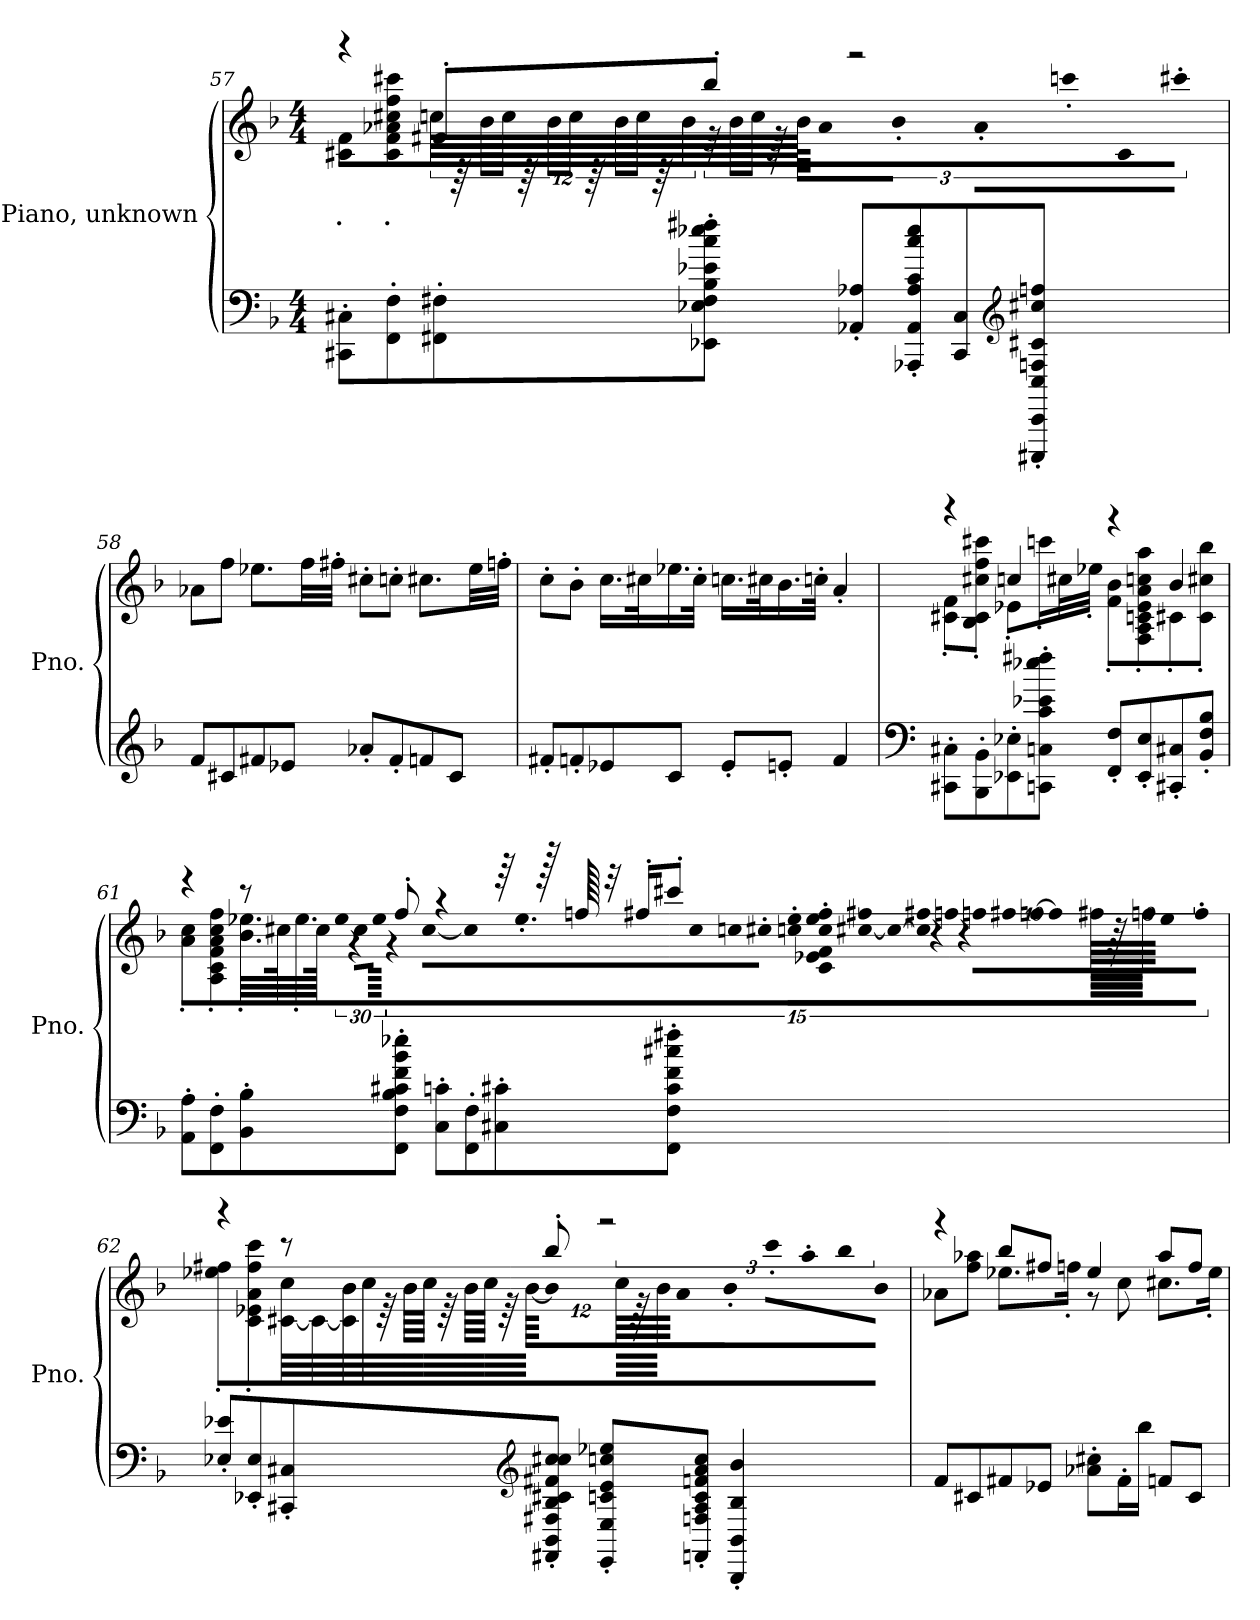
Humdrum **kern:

**kern	**kern
*part1	*part1
*staff2	*staff1
*I"Piano, unknown	*
*I'Pno.	*
!!LO:LB:g=z
*clefF4	*clefG2
*k[b-]	*k[b-]
*M4/4	*M4/4
=57	=57
*	*^
8CC#X\' 8C#X\'L	4r	8c#X\' 8f\'L
8FF\' 8F\'	.	8c#\' 8f\' 8a-X\' 8cc#X\' 8ff\' 8ccc#X\'
8FF#X\' 8F#X\'	8f#X'/L	96ccn\Jkkk
.	.	96r
.	.	96b-\LLLL
.	.	96cc\JJJJ
.	.	96r
.	.	96b-\LLLL
.	.	96cc\JJJJ
.	.	96r
.	.	96b-\LLLL
.	.	96cc\JJJJ
.	.	96r
.	.	96b-\
8EE-X\' 8E-X\' 8F#\' 8B-\' 8e-X\' 8cc\' 8ee-X\' 8ff#X\'J	8bb-'/J	48r
.	.	96b-\LLLL
.	.	96cc\JJJJ
.	.	96r
.	.	96b-\KLLL
.	.	32a-\
.	.	32b-'\JJJ
8AA-X/' 8A-X/'L	2r	8a-'\L
8AAA-X/' 8AA-/' 8A-/' 8c/' 8cc/' 8ee-/'	.	8cccn'\
8CC#/ 8C#/	.	8c#\
*clefG2	*	*
8CCC#X/' 8CC#/' 8C#/' 8Fn/' 8c#X/' 8cc#X/' 8ffn/'J	.	8ccc#X'\J
*	*v	*v
!!LO:LB:g=z
=58	=58
8f/L	8a-X\L
8c#X/	8ff\J
8f#X/	8.ee-X\L
8e-X/J	.
.	32ff\LL
.	32ff#X'\JJJ
8a-X'/L	8cc#X'\L
8f#'/	8ccn'\J
8fn/	8.cc#X\L
8c#/J	.
.	32ee-\LL
.	32ffn'\JJJ
=59	=59
8f#X'/L	8cc'\L
8fn'/	8b-'\J
8e-X/	16.cc\LL
.	32cc#X\K
8c/J	16.ee-X\
.	32cc#'\JJk
8e-'/L	16.ccn\LL
.	32cc#X\K
8en'/J	16.b-\
.	32ccn'\JJk
4f/	4a'/
!!LO:LB:g=z
=60	=60
*clefF4	*
*	*^
8CC#X\' 8C#X\'L	4r	8c#X\' 8f\'L
8BBB-\' 8BB-\'	.	8B-\' 8c#\' 8cc#X\' 8ff\' 8ccc#X\'J
8EE-X\' 8E-X\'	4ccn/	8e-X'\L
8CCn\' 8Cn\' 8c\' 8e-X\' 8ee-X\' 8ff#X\'J	.	16cccn'\L
.	.	32cc#X\L
.	.	32ee-X'\JJJ
8FF/' 8F/'L	4r	8f\' 8b-\'L
8EE-/' 8E-/'	.	8F\' 8A\' 8cn\' 8e-\' 8a\' 8ccn\' 8aa\'
8CC#X/' 8C#X/'	4b-/	8c#X'\
8BB-/' 8F/' 8B-/'J	.	8c#\' 8cc#X\' 8bb-\'J
!!LO:PB:g=z	!!
=61	=61	=61
8AA\' 8A\'L	4r	8a\' 8cc\'L
8FF\' 8F\'	.	8A\' 8c\' 8f\' 8a\' 8cc\' 8ff\'
8BB-\' 8B-\'	8r	64.b-\' 64.ee-X\'LLL
.	.	128cc#X\K
.	.	64.ee-'\
.	.	128cc#\L
!	!	!LO:N:vis=256
.	.	1920%17ee-\JJJJJ
!	!	!LO:N:vis=128
.	.	1920%17r
!	!	!LO:N:vis=256
.	.	1920%17cc#\KLLLL
!	!	!LO:N:vis=64
.	.	960%17ee-\JJJJ
.	.	1920ryy
!	!	!LO:N:vis=128
.	.	1920%17r
!	!	!LO:N:vis=256
.	.	[1920%17cc#\KKLLL
8FF\' 8F\' 8B-\' 8c#X\' 8f\' 8b-\' 8ee-X\'J	8ff'/	32cc#\]
.	.	64.ee-'\L
.	.	128cc#\JK
.	.	32ccn\
.	.	32cc#X'\JJJ
8C\' 8cn\'L	4r	8ccn\' 8ee-\'L
8FF\' 8F\'	.	8c\' 8e-X\' 8f\' 8cc\' 8ee-\' 8ff\'
!	!	!LO:N:vis=64
8C#X\' 8c#X\'	64r	[640%9cc#X\ 640%9ff#X\LLL
!	!	!LO:N:vis=64
.	.	640%9cc#\_
.	128r	.
.	128ffn/	.
!	!	!LO:N:vis=64
.	.	640%9cc#\] 640%9ff#X\JJJJ
.	32r	.
!	!	!LO:N:vis=64
.	.	640%9r
!	!	!LO:N:vis=64
.	.	640%9ffn\
.	16ff#X'/KL	.
!	!	!LO:N:vis=64
.	.	640%9r
!	!	!LO:N:vis=64
.	.	640%9ffn\LLLL
!	!	!LO:N:vis=64
.	.	640%9ff#X\
!	!	!LO:N:vis=64
.	.	[640%9ffn\J
8FF\' 8F\' 8c#\' 8f\' 8cc#X\' 8ff#X\'J	8ccc#X'/J	.
.	.	32ff\]
.	.	96ff#X\JJJk
.	.	96r
.	.	96ffn\KLLL
.	.	32ee-\
.	.	32ff'\JJJ
640ryy	640ryy	.
!!LO:LB:g=z	!!
=62	=62	=62
8E-X/' 8e-X/'L	4r	8ee-X\' 8ff#X\'L
8EE-X/' 8E-/'	.	8c\' 8e-X\' 8a\' 8ff#\' 8ccc\'
*	*	*Xbrackettup
8CC#X/' 8C#X/'	8r	[96c#X\ 96cc\LLL
.	.	96c#\_
.	.	96c#\] 96b-\
*	*	*brackettup
.	.	96cc\JJJJ
.	.	96r
.	.	96b-\LLLL
.	.	96cc\JJJJ
.	.	96r
.	.	96b-\LLLL
.	.	96cc\JJJJ
.	.	96r
.	.	[96b-\KLLL
*clefG2	*	*
8FF#X/' 8BB-/' 8F#X/' 8B-/' 8c#X/' 8f#X/' 8cc/' 8cc#X/'J	8bb-'/	32b-\]
.	.	96cc\JJJk
.	.	96r
.	.	96b-\KLLL
.	.	32a\
.	.	32b-'\JJJ
8EE-/' 8E-/' 8cn/' 8e-/' 8ccn/' 8ee-X/'L	2r	8ccc'\L
8FFn/' 8Fn/' 8A/' 8c/' 8fn/' 8a/' 8cc/'J	.	8aa'\
4BBB-/' 4BB-/' 4B-/' 4b-/'	.	8bb-\
.	.	8b-\J
!!LO:LB:g=z	!!
=63	=63	=63
8f/L	4r	8a-X\L
8c#X/	.	8ff\ 8aa-X\J
8f#X/	8bb-/L	8.ee-X\L
8e-X/J	8ff#X/J	.
.	.	16ffn'\Jk
8a-X\' 8cc#X\'L	4ee-/	8r
16f#'\L	.	8cc\
16bb-\JJ	.	.
8fn/L	8aa-/L	8.cc#X\L
8c#/J	8ff/J	.
.	.	16ee-'\Jk
*	*v	*v
=	=
*-	*-
